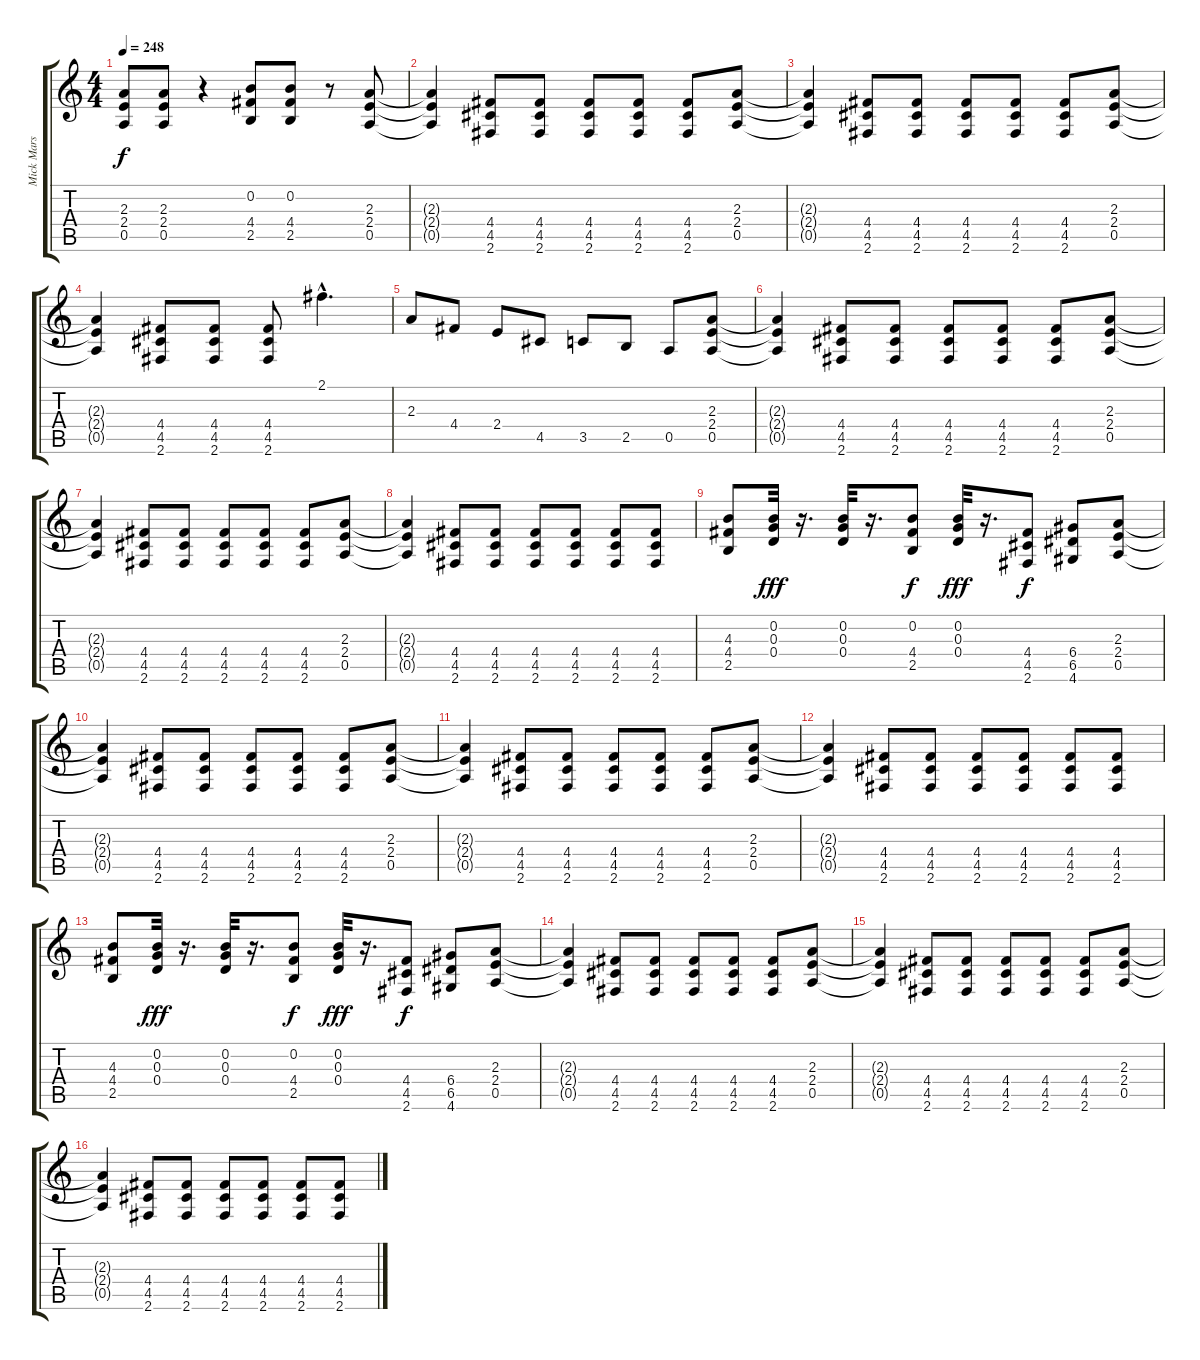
\track ("Mick Mars" "Mick Mars") {instrument overdrivenguitar}
\staff {score tabs}
\tuning (E4 B3 G3 D3 A2 E2) {hide}
\ts (4 4)
\tempo 248
\clef g2
\ks c
(2.3 2.4 0.5).8{dy f} (2.3 2.4 0.5).8 r.4 (0.2 4.4 2.5).8 (0.2 4.4 2.5).8 r.8 (2.3 2.4 0.5).8 |
(2.3{t} 2.4{t} 0.5{t}).4 (4.4 4.5 2.6).8 (4.4 4.5 2.6).8 (4.4 4.5 2.6).8 (4.4 4.5 2.6).8 (4.4 4.5 2.6).8 (2.3 2.4 0.5).8 |
(2.3{t} 2.4{t} 0.5{t}).4 (4.4 4.5 2.6).8 (4.4 4.5 2.6).8 (4.4 4.5 2.6).8 (4.4 4.5 2.6).8 (4.4 4.5 2.6).8 (2.3 2.4 0.5).8 |
(2.3{t} 2.4{t} 0.5{t}).4 (4.4 4.5 2.6).8 (4.4 4.5 2.6).8 (4.4 4.5 2.6).8 2.1{hac}.4{d} |
2.3.8 4.4.8 2.4.8 4.5.8 3.5.8 2.5.8 0.5.8 (2.3 2.4 0.5).8 |
(2.3{t} 2.4{t} 0.5{t}).4 (4.4 4.5 2.6).8 (4.4 4.5 2.6).8 (4.4 4.5 2.6).8 (4.4 4.5 2.6).8 (4.4 4.5 2.6).8 (2.3 2.4 0.5).8 |
(2.3{t} 2.4{t} 0.5{t}).4 (4.4 4.5 2.6).8 (4.4 4.5 2.6).8 (4.4 4.5 2.6).8 (4.4 4.5 2.6).8 (4.4 4.5 2.6).8 (2.3 2.4 0.5).8 |
(2.3{t} 2.4{t} 0.5{t}).4 (4.4 4.5 2.6).8 (4.4 4.5 2.6).8 (4.4 4.5 2.6).8 (4.4 4.5 2.6).8 (4.4 4.5 2.6).8 (4.4 4.5 2.6).8 |
(4.3 4.4 2.5).8 (0.2 0.3 0.4).32{dy fff} r.16{d} (0.2 0.3 0.4).32 r.16{d} (0.2 4.4 2.5).8{dy f} (0.2 0.3 0.4).32{dy fff} r.16{d} (4.4 4.5 2.6).8{dy f} (6.4 6.5 4.6).8 (2.3 2.4 0.5).8 |
(2.3{t} 2.4{t} 0.5{t}).4 (4.4 4.5 2.6).8 (4.4 4.5 2.6).8 (4.4 4.5 2.6).8 (4.4 4.5 2.6).8 (4.4 4.5 2.6).8 (2.3 2.4 0.5).8 |
(2.3{t} 2.4{t} 0.5{t}).4 (4.4 4.5 2.6).8 (4.4 4.5 2.6).8 (4.4 4.5 2.6).8 (4.4 4.5 2.6).8 (4.4 4.5 2.6).8 (2.3 2.4 0.5).8 |
(2.3{t} 2.4{t} 0.5{t}).4 (4.4 4.5 2.6).8 (4.4 4.5 2.6).8 (4.4 4.5 2.6).8 (4.4 4.5 2.6).8 (4.4 4.5 2.6).8 (4.4 4.5 2.6).8 |
(4.3 4.4 2.5).8 (0.2 0.3 0.4).32{dy fff} r.16{d} (0.2 0.3 0.4).32 r.16{d} (0.2 4.4 2.5).8{dy f} (0.2 0.3 0.4).32{dy fff} r.16{d} (4.4 4.5 2.6).8{dy f} (6.4 6.5 4.6).8 (2.3 2.4 0.5).8 |
(2.3{t} 2.4{t} 0.5{t}).4 (4.4 4.5 2.6).8 (4.4 4.5 2.6).8 (4.4 4.5 2.6).8 (4.4 4.5 2.6).8 (4.4 4.5 2.6).8 (2.3 2.4 0.5).8 |
(2.3{t} 2.4{t} 0.5{t}).4 (4.4 4.5 2.6).8 (4.4 4.5 2.6).8 (4.4 4.5 2.6).8 (4.4 4.5 2.6).8 (4.4 4.5 2.6).8 (2.3 2.4 0.5).8 |
(2.3{t} 2.4{t} 0.5{t}).4 (4.4 4.5 2.6).8 (4.4 4.5 2.6).8 (4.4 4.5 2.6).8 (4.4 4.5 2.6).8 (4.4 4.5 2.6).8 (4.4 4.5 2.6).8
